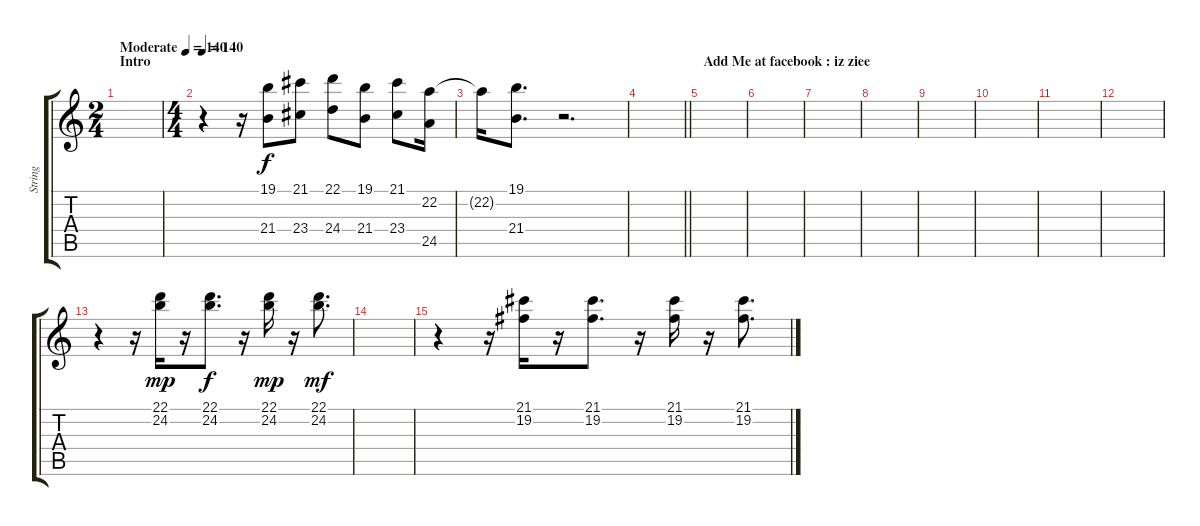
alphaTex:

\track ("String" "String") {instrument stringensemble1}
\staff {score tabs}
\tuning (E4 B3 G3 D3 A2 E2) {hide}
\ts (2 4)
\section ("" "Intro")
\tempo (140 "Moderate")
\clef g2
\ks c
|
\ts (4 4)
\tempo 140
r.4{volume 13} r.16 (19.1 21.4).8 (21.1 23.4).8 (22.1 24.4).8 (19.1 21.4).8 (21.1 23.4).8 (22.2 24.5).16 |
22.2{t}.16{dy f} (19.1 21.4).8{d} r.2{d} |
\barLineRight lightlight
|
\section ("" "Add Me at facebook : iz ziee")
|
|
|
|
|
|
|
|
r.4 r.16 (22.1 24.2).16{dy mp} r.16 (22.1 24.2).8{d dy f} r.16 (22.1 24.2).16{dy mp} r.16 (22.1 24.2).8{d dy mf} |
|
r.4 r.16 (21.1 19.2).16 r.16 (21.1 19.2).8{d} r.16 (21.1 19.2).16 r.16 (21.1 19.2).8{d}
